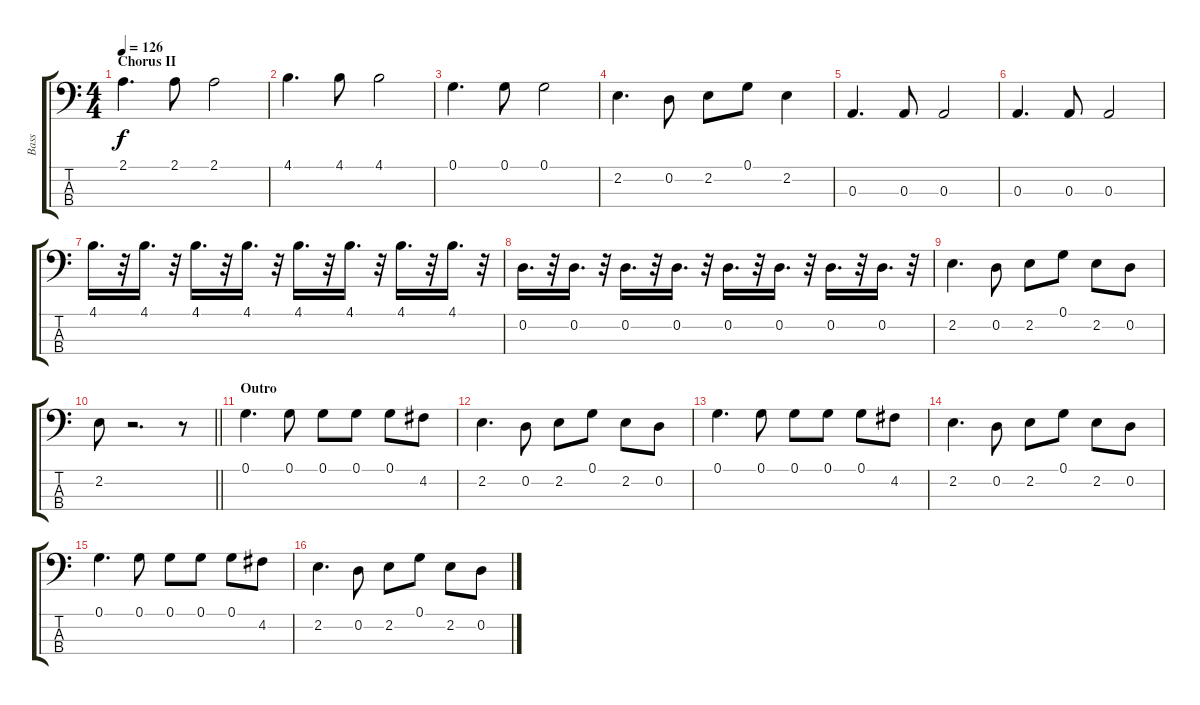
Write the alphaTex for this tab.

\track ("Bass" "Bass") {instrument electricbassfinger}
\staff {score tabs}
\tuning (G2 D2 A1 E1) {hide}
\ts (4 4)
\section ("" "Chorus II")
\tempo 126
\clef f4
\ks c
2.1.4{d dy f} 2.1.8 2.1.2 |
4.1.4{d} 4.1.8 4.1.2 |
0.1.4{d} 0.1.8 0.1.2 |
2.2.4{d} 0.2.8 2.2.8 0.1.8 2.2.4 |
0.3.4{d} 0.3.8 0.3.2 |
0.3.4{d} 0.3.8 0.3.2 |
4.1.16{d} r.32 4.1.16{d} r.32 4.1.16{d} r.32 4.1.16{d} r.32 4.1.16{d} r.32 4.1.16{d} r.32 4.1.16{d} r.32 4.1.16{d} r.32 |
0.2.16{d} r.32 0.2.16{d} r.32 0.2.16{d} r.32 0.2.16{d} r.32 0.2.16{d} r.32 0.2.16{d} r.32 0.2.16{d} r.32 0.2.16{d} r.32 |
2.2.4{d} 0.2.8 2.2.8 0.1.8 2.2.8 0.2.8 |
\barLineRight lightlight
2.2.8 r.2{d} r.8 |
\section ("" "Outro")
0.1.4{d} 0.1.8 0.1.8 0.1.8 0.1.8 4.2.8 |
2.2.4{d} 0.2.8 2.2.8 0.1.8 2.2.8 0.2.8 |
0.1.4{d} 0.1.8 0.1.8 0.1.8 0.1.8 4.2.8 |
2.2.4{d} 0.2.8 2.2.8 0.1.8 2.2.8 0.2.8 |
0.1.4{d} 0.1.8 0.1.8 0.1.8 0.1.8 4.2.8 |
2.2.4{d} 0.2.8 2.2.8 0.1.8 2.2.8 0.2.8
